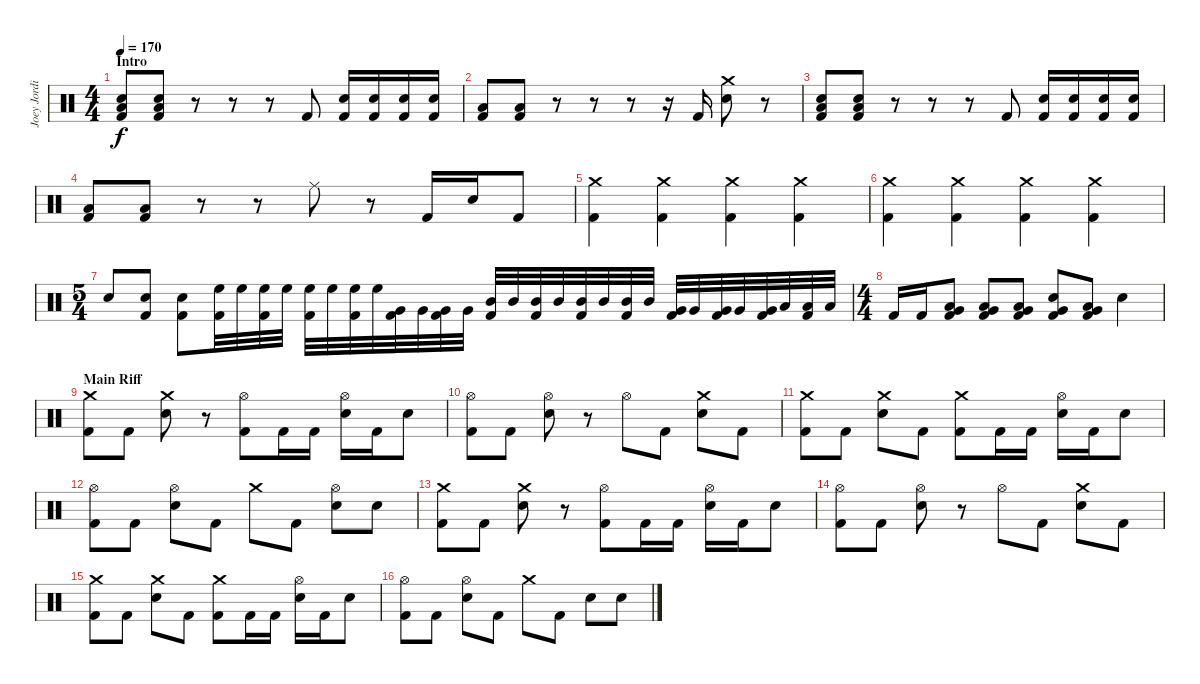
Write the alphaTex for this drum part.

\track ("Joey Jordinson" "Joey Jordi") {instrument percussion}
\staff {score}
\articulation defaults
\ts (4 4)
\section ("" "Intro")
\tempo 170
\clef neutral
\ks c
("Snare (hit) 2" "Low Floor Tom (hit)" "Kick (hit) 2").8{dy f} ("Snare (hit) 2" "Low Floor Tom (hit)" "Kick (hit) 2").8 r.8 r.8 r.8 "Kick (hit) 2".8 ("Snare (hit) 2" "Kick (hit) 2").16 ("Snare (hit) 2" "Kick (hit) 2").16 ("Snare (hit) 2" "Kick (hit) 2").16 ("Snare (hit) 2" "Kick (hit) 2").16 |
("Low Floor Tom (hit)" "Kick (hit) 2").8 ("Low Floor Tom (hit)" "Kick (hit) 2").8 r.8 r.8 r.8 r.16 "Kick (hit) 2".16 ("Crash medium (hit)" "Snare (hit) 2").8 r.8 |
("Snare (hit) 2" "Low Floor Tom (hit)" "Kick (hit) 2").8 ("Snare (hit) 2" "Low Floor Tom (hit)" "Kick (hit) 2").8 r.8 r.8 r.8 "Kick (hit) 2".8 ("Snare (hit) 2" "Kick (hit) 2").16 ("Snare (hit) 2" "Kick (hit) 2").16 ("Snare (hit) 2" "Kick (hit) 2").16 ("Snare (hit) 2" "Kick (hit) 2").16 |
("Low Floor Tom (hit)" "Kick (hit) 2").8 ("Low Floor Tom (hit)" "Kick (hit) 2").8 r.8 r.8 "Ride (middle)".8 r.8 "Kick (hit) 2".16 "Snare (hit) 2".16 "Kick (hit) 2".8 |
("Crash medium (hit)" "Kick (hit) 2").4 ("Crash medium (hit)" "Kick (hit) 2").4 ("Crash medium (hit)" "Kick (hit) 2").4 ("Crash medium (hit)" "Kick (hit) 2").4 |
("Crash medium (hit)" "Kick (hit) 2").4 ("Crash medium (hit)" "Kick (hit) 2").4 ("Crash medium (hit)" "Kick (hit) 2").4 ("Crash medium (hit)" "Kick (hit) 2").4 |
\ts (5 4)
"Snare (hit) 2".8 ("Snare (hit) 2" "Kick (hit) 2").8 ("Snare (hit) 2" "Kick (hit) 2").8 ("High Floor Tom (hit)" "Kick (hit) 2").32 "High Floor Tom (hit)".32 ("High Floor Tom (hit)" "Kick (hit) 2").32 "High Floor Tom (hit)".32 ("High Floor Tom (hit)" "Kick (hit) 2").32 "High Floor Tom (hit)".32 ("High Floor Tom (hit)" "Kick (hit) 2").32 "High Floor Tom (hit)".32 ("Very Low Tom (hit)" "Kick (hit) 2").32 "Very Low Tom (hit)".32 ("Very Low Tom (hit)" "Kick (hit) 2").32 "Very Low Tom (hit)".32 ("Mid Tom (hit)" "Kick (hit) 2").32 "Mid Tom (hit)".32 ("Mid Tom (hit)" "Kick (hit) 2").32 "Mid Tom (hit)".32 ("Mid Tom (hit)" "Kick (hit) 2").32 "Mid Tom (hit)".32 ("Mid Tom (hit)" "Kick (hit) 2").32 "Mid Tom (hit)".32 ("Very Low Tom (hit)" "Kick (hit) 2").32 "Very Low Tom (hit)".32 ("Very Low Tom (hit)" "Kick (hit) 2").32 "Very Low Tom (hit)".32 ("Very Low Tom (hit)" "Kick (hit) 2").32 "Low Floor Tom (hit)".32 ("Low Floor Tom (hit)" "Kick (hit) 2").32 "Low Floor Tom (hit)".32 |
\ts (4 4)
"Kick (hit) 2".16 "Kick (hit) 2".16 ("Very Low Tom (hit)" "Low Floor Tom (hit)" "Kick (hit) 2").8 ("Very Low Tom (hit)" "Low Floor Tom (hit)" "Kick (hit) 2").8 ("Very Low Tom (hit)" "Low Floor Tom (hit)" "Kick (hit) 2").8 ("Very Low Tom (hit)" "Snare (hit) 2" "Kick (hit) 2").8 ("Very Low Tom (hit)" "Low Floor Tom (hit)" "Kick (hit) 2").8 "Snare (hit) 2".4 |
\section ("" "Main Riff")
("Crash medium (hit)" "Kick (hit) 2").8 "Kick (hit) 2".8 ("Crash medium (hit)" "Snare (hit) 2").8 r.8 ("Hi-Hat (open)" "Kick (hit) 2").8 "Kick (hit) 2".16 "Kick (hit) 2".16 ("Hi-Hat (open)" "Snare (hit) 2").16 "Kick (hit) 2".16 "Snare (hit) 2".8 |
("Hi-Hat (open)" "Kick (hit) 2").8 "Kick (hit) 2".8 ("Hi-Hat (open)" "Snare (hit) 2").8 r.8 "Hi-Hat (open)".8 "Kick (hit) 2".8 ("Crash medium (hit)" "Snare (hit) 2").8 "Kick (hit) 2".8 |
("Crash medium (hit)" "Kick (hit) 2").8 "Kick (hit) 2".8 ("Crash medium (hit)" "Snare (hit) 2").8 "Kick (hit) 2".8 ("Crash medium (hit)" "Kick (hit) 2").8 "Kick (hit) 2".16 "Kick (hit) 2".16 ("Hi-Hat (open)" "Snare (hit) 2").16 "Kick (hit) 2".16 "Snare (hit) 2".8 |
("Hi-Hat (open)" "Kick (hit) 2").8 "Kick (hit) 2".8 ("Hi-Hat (open)" "Snare (hit) 2").8 "Kick (hit) 2".8 "Crash medium (hit)".8 "Kick (hit) 2".8 ("Hi-Hat (open)" "Snare (hit) 2").8 "Snare (hit) 2".8 |
("Crash medium (hit)" "Kick (hit) 2").8 "Kick (hit) 2".8 ("Crash medium (hit)" "Snare (hit) 2").8 r.8 ("Hi-Hat (open)" "Kick (hit) 2").8 "Kick (hit) 2".16 "Kick (hit) 2".16 ("Hi-Hat (open)" "Snare (hit) 2").16 "Kick (hit) 2".16 "Snare (hit) 2".8 |
("Hi-Hat (open)" "Kick (hit) 2").8 "Kick (hit) 2".8 ("Hi-Hat (open)" "Snare (hit) 2").8 r.8 "Hi-Hat (open)".8 "Kick (hit) 2".8 ("Crash medium (hit)" "Snare (hit) 2").8 "Kick (hit) 2".8 |
("Crash medium (hit)" "Kick (hit) 2").8 "Kick (hit) 2".8 ("Crash medium (hit)" "Snare (hit) 2").8 "Kick (hit) 2".8 ("Crash medium (hit)" "Kick (hit) 2").8 "Kick (hit) 2".16 "Kick (hit) 2".16 ("Hi-Hat (open)" "Snare (hit) 2").16 "Kick (hit) 2".16 "Snare (hit) 2".8 |
("Hi-Hat (open)" "Kick (hit) 2").8 "Kick (hit) 2".8 ("Hi-Hat (open)" "Snare (hit) 2").8 "Kick (hit) 2".8 "Crash medium (hit)".8 "Kick (hit) 2".8 "Snare (hit) 2".8 "Snare (hit) 2".8
